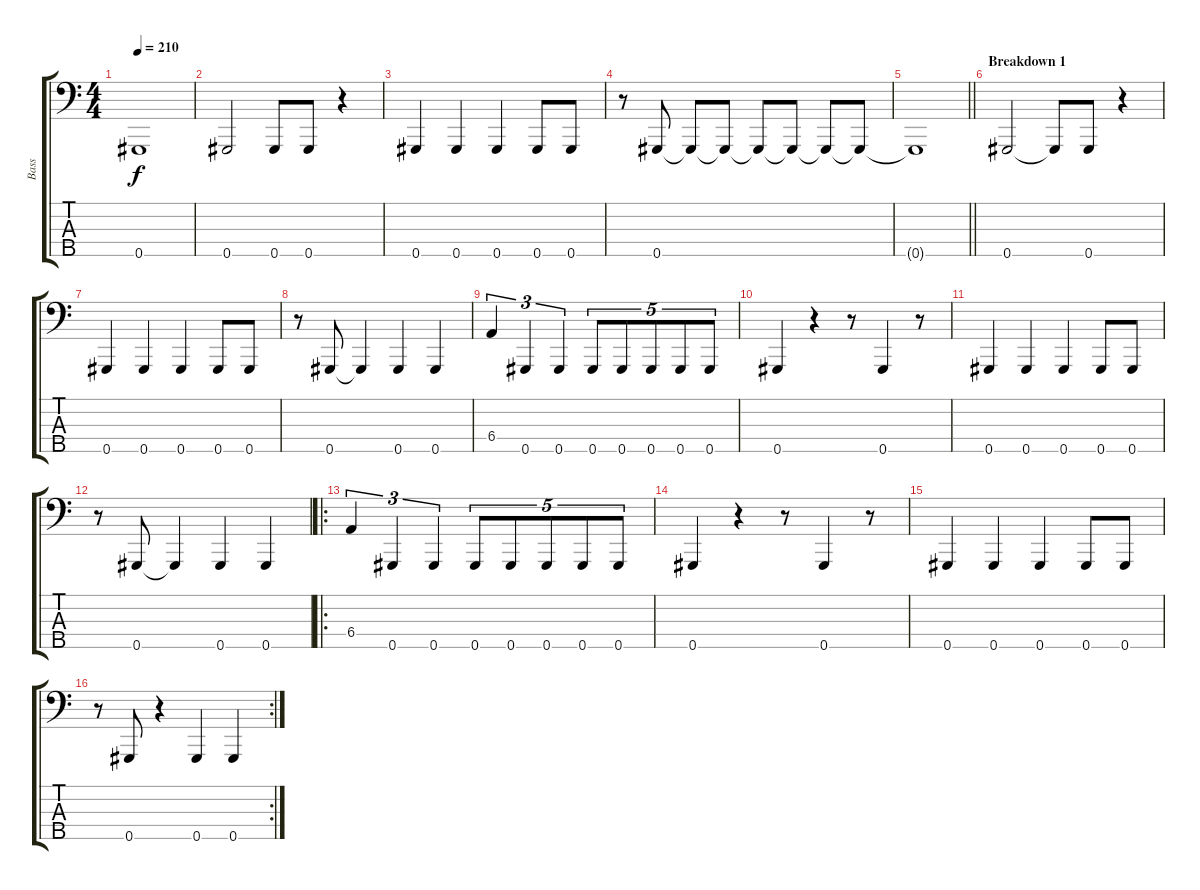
\track ("Bass" "Bass") {instrument slapbass2}
\staff {score tabs}
\tuning (Gb2 Db2 Ab1 Eb1 Ab0) {hide}
\ts (4 4)
\tempo 210
\clef f4
\ks c
0.5{t}.1{dy f} |
0.5.2 0.5.8 0.5.8 r.4 |
0.5.4 0.5.4 0.5.4 0.5.8 0.5.8 |
r.8 0.5.8 0.5{t}.8 0.5{t}.8 0.5{t}.8 0.5{t}.8 0.5{t}.8 0.5{t}.8 |
\barLineRight lightlight
0.5{t}.1 |
\section ("" "Breakdown 1")
0.5.2 0.5{t}.8 0.5.8 r.4 |
0.5.4 0.5.4 0.5.4 0.5.8 0.5.8 |
r.8 0.5.8 0.5{t}.4 0.5.4 0.5.4 |
6.4.4{tu (3 2)} 0.5.4{tu (3 2)} 0.5.4{tu (3 2)} 0.5.8{tu (5 4)} 0.5.8{tu (5 4)} 0.5.8{tu (5 4)} 0.5.8{tu (5 4)} 0.5.8{tu (5 4)} |
0.5.4 r.4 r.8 0.5.4 r.8 |
0.5.4 0.5.4 0.5.4 0.5.8 0.5.8 |
r.8 0.5.8 0.5{t}.4 0.5.4 0.5.4 |
\ro
6.4.4{tu (3 2)} 0.5.4{tu (3 2)} 0.5.4{tu (3 2)} 0.5.8{tu (5 4)} 0.5.8{tu (5 4)} 0.5.8{tu (5 4)} 0.5.8{tu (5 4)} 0.5.8{tu (5 4)} |
0.5.4 r.4 r.8 0.5.4 r.8 |
0.5.4 0.5.4 0.5.4 0.5.8 0.5.8 |
\rc 2
r.8 0.5.8 r.4 0.5.4 0.5.4
